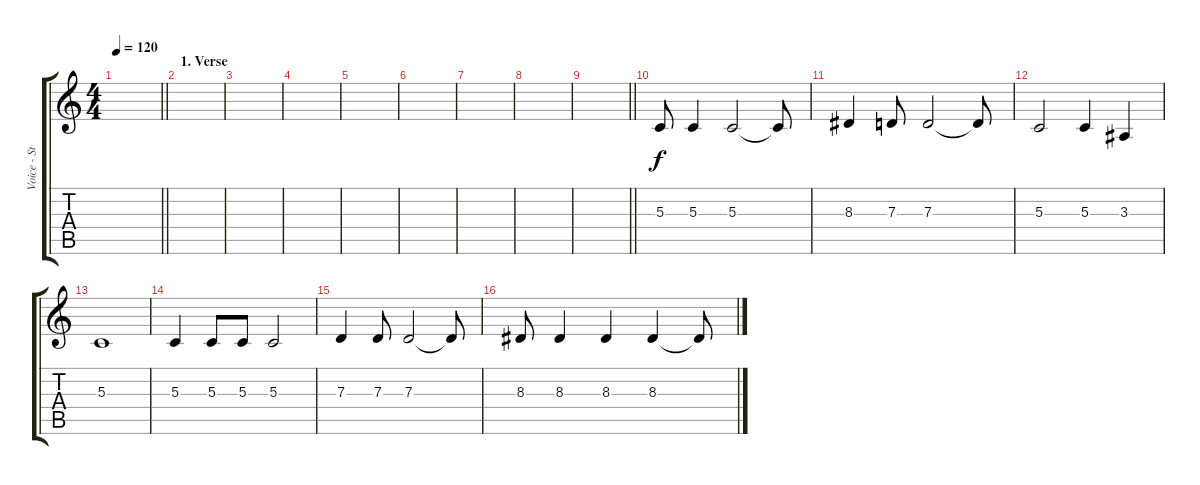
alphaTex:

\track ("Voice - Stefan Hertrich" "Voice - St") {instrument lead6voice}
\staff {score tabs}
\tuning (E4 B3 G3 D3 A2 E2) {hide}
\ts (4 4)
\tempo 120
\clef g2
\barLineRight lightlight
\ks c
|
\section ("" "1. Verse")
|
|
|
|
|
|
|
\barLineRight lightlight
|
\section ("" "")
5.3.8 5.3.4 5.3.2 5.3{t}.8 |
8.3.4 7.3.8 7.3.2 7.3{t}.8 |
5.3.2 5.3.4 3.3.4 |
5.3.1 |
5.3.4 5.3.8 5.3.8 5.3.2 |
7.3.4 7.3.8 7.3.2 7.3{t}.8 |
8.3.8 8.3.4 8.3.4 8.3.4 8.3{t}.8
